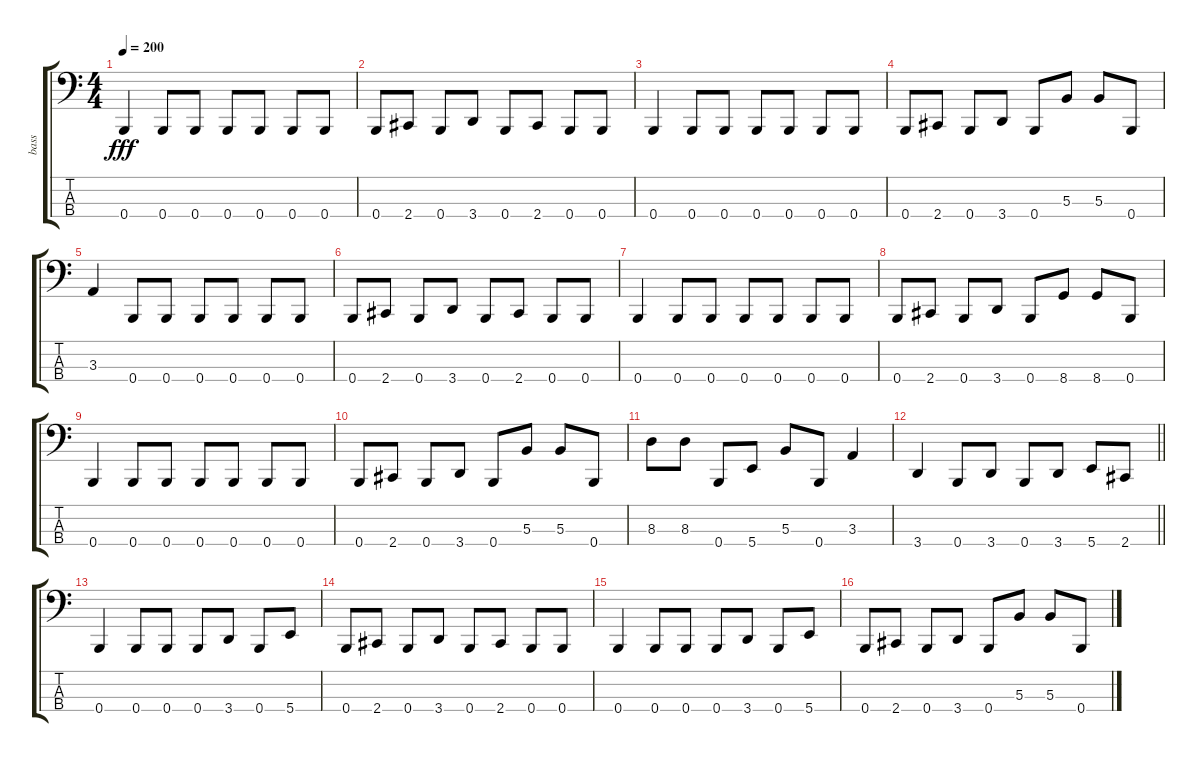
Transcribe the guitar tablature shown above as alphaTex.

\track ("bass" "bass") {instrument electricbasspick}
\staff {score tabs}
\tuning (E2 B1 Gb1 B0) {hide}
\ts (4 4)
\section ("" "")
\tempo 200
\clef f4
\ks c
0.4.4{dy fff} 0.4.8 0.4.8 0.4.8 0.4.8 0.4.8 0.4.8 |
0.4.8 2.4.8 0.4.8 3.4.8 0.4.8 2.4.8 0.4.8 0.4.8 |
0.4.4 0.4.8 0.4.8 0.4.8 0.4.8 0.4.8 0.4.8 |
0.4.8 2.4.8 0.4.8 3.4.8 0.4.8 5.3.8 5.3.8 0.4.8 |
3.3.4 0.4.8 0.4.8 0.4.8 0.4.8 0.4.8 0.4.8 |
0.4.8 2.4.8 0.4.8 3.4.8 0.4.8 2.4.8 0.4.8 0.4.8 |
0.4.4 0.4.8 0.4.8 0.4.8 0.4.8 0.4.8 0.4.8 |
0.4.8 2.4.8 0.4.8 3.4.8 0.4.8 8.4.8 8.4.8 0.4.8 |
0.4.4 0.4.8 0.4.8 0.4.8 0.4.8 0.4.8 0.4.8 |
0.4.8 2.4.8 0.4.8 3.4.8 0.4.8 5.3.8 5.3.8 0.4.8 |
8.3.8 8.3.8 0.4.8 5.4.8 5.3.8 0.4.8 3.3.4 |
\barLineRight lightlight
3.4.4 0.4.8 3.4.8 0.4.8 3.4.8 5.4.8 2.4.8 |
\section ("" "")
0.4.4 0.4.8 0.4.8 0.4.8 3.4.8 0.4.8 5.4.8 |
0.4.8 2.4.8 0.4.8 3.4.8 0.4.8 2.4.8 0.4.8 0.4.8 |
0.4.4 0.4.8 0.4.8 0.4.8 3.4.8 0.4.8 5.4.8 |
0.4.8 2.4.8 0.4.8 3.4.8 0.4.8 5.3.8 5.3.8 0.4.8
